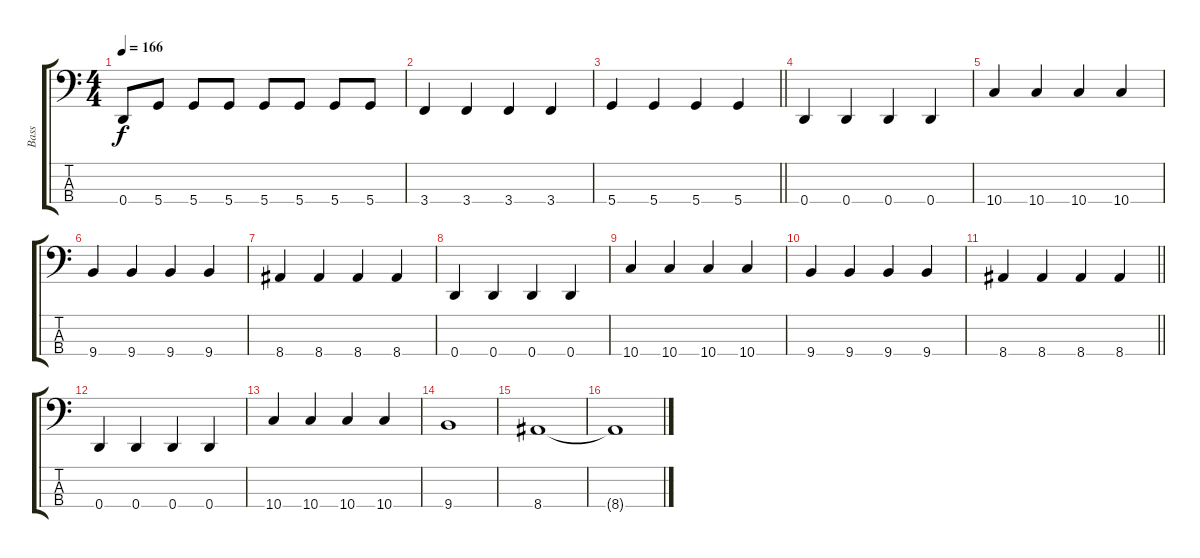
\track ("Bass" "Bass") {instrument electricbassfinger}
\staff {score tabs}
\tuning (G2 D2 A1 D1) {hide}
\ts (4 4)
\tempo 166
\clef f4
\ks c
0.4.8{dy f} 5.4.8 5.4.8 5.4.8 5.4.8 5.4.8 5.4.8 5.4.8 |
3.4.4 3.4.4 3.4.4 3.4.4 |
\barLineRight lightlight
5.4.4 5.4.4 5.4.4 5.4.4 |
0.4.4 0.4.4 0.4.4 0.4.4 |
10.4.4 10.4.4 10.4.4 10.4.4 |
9.4.4 9.4.4 9.4.4 9.4.4 |
8.4.4 8.4.4 8.4.4 8.4.4 |
0.4.4 0.4.4 0.4.4 0.4.4 |
10.4.4 10.4.4 10.4.4 10.4.4 |
9.4.4 9.4.4 9.4.4 9.4.4 |
\barLineRight lightlight
8.4.4 8.4.4 8.4.4 8.4.4 |
0.4.4 0.4.4 0.4.4 0.4.4 |
10.4.4 10.4.4 10.4.4 10.4.4 |
9.4.1 |
8.4.1 |
8.4{t}.1
